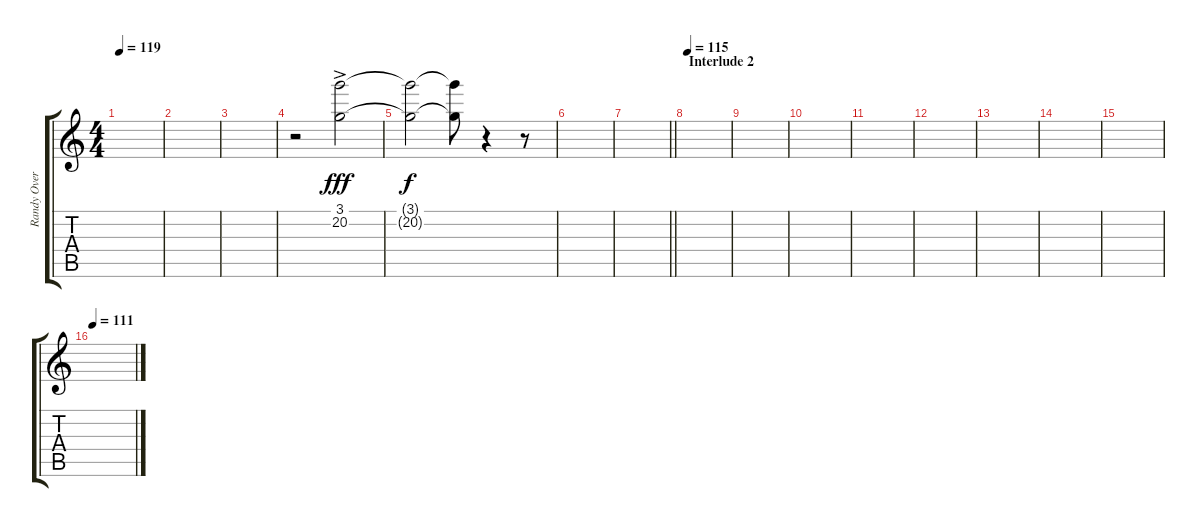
\track ("Randy Overtones" "Randy Over") {instrument overdrivenguitar}
\staff {score tabs}
\tuning (E4 B3 G3 D3 A2 E2) {hide}
\ts (4 4)
\tempo 119
\clef g2
\ks c
|
|
|
r.2 (3.1 20.2{ac}).2{dy fff volume 16} |
(3.1{t} 20.2{t}).2{dy f} (3.1{t} 20.2{t}).8 r.4 r.8 |
|
\barLineRight lightlight
|
\section ("" "Interlude 2")
\tempo 115
|
|
|
|
|
|
|
|
\tempo 111
